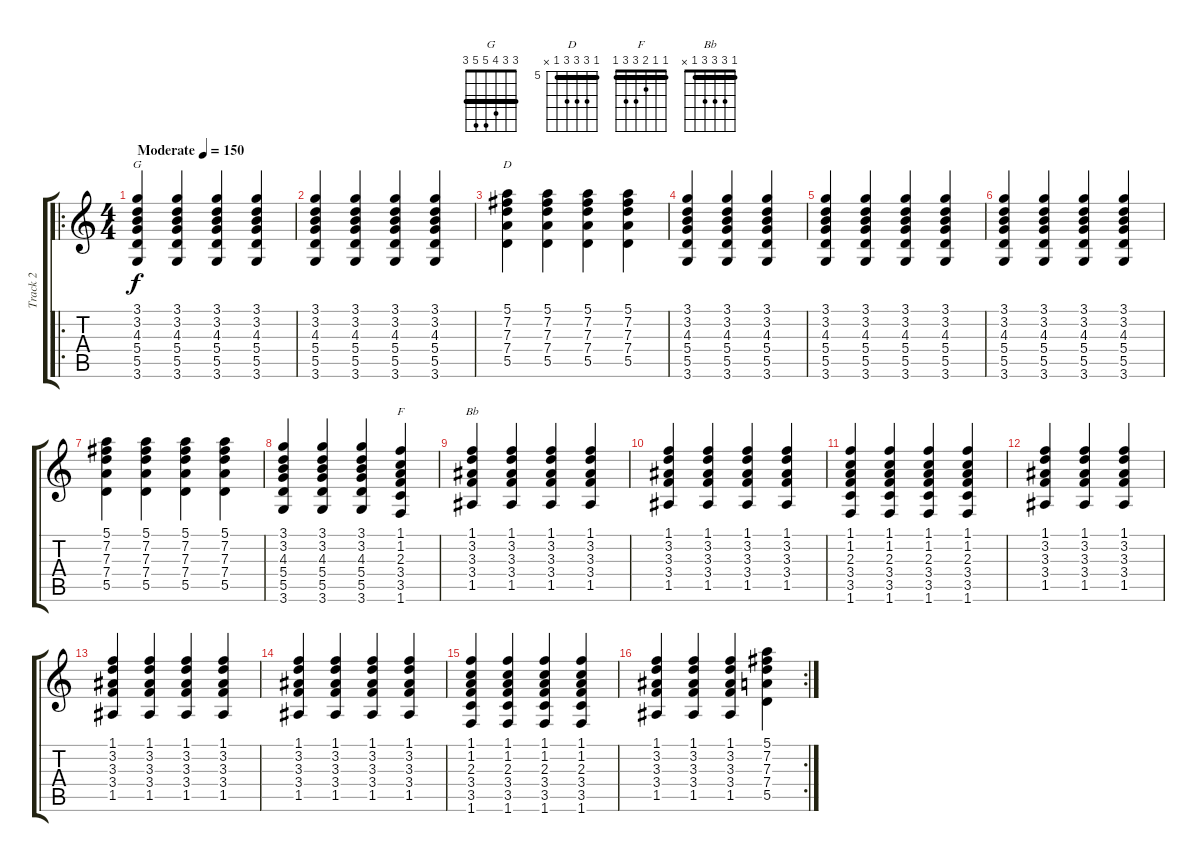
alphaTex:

\track ("Track 2" "Track 2") {instrument acousticguitarnylon}
\staff {score tabs}
\tuning (E4 B3 G3 D3 A2 E2) {hide}
\chord ("G" 3 3 4 5 5 3) {barre 3}
\chord ("D" 5 7 7 7 5 x) {firstfret 5 barre 5}
\chord ("F" 1 1 2 3 3 1) {barre 1}
\chord ("Bb" 1 3 3 3 1 x) {barre 1}
\ro
\ts (4 4)
\tempo (150 "Moderate")
\clef g2
\ks c
(3.1 3.2 4.3 5.4 5.5 3.6).4{ch "G" dy f instrument acousticguitarnylon} (3.1 3.2 4.3 5.4 5.5 3.6).4 (3.1 3.2 4.3 5.4 5.5 3.6).4 (3.1 3.2 4.3 5.4 5.5 3.6).4 |
(3.1 3.2 4.3 5.4 5.5 3.6).4 (3.1 3.2 4.3 5.4 5.5 3.6).4 (3.1 3.2 4.3 5.4 5.5 3.6).4 (3.1 3.2 4.3 5.4 5.5 3.6).4 |
(5.1 7.2 7.3 7.4 5.5).4{ch "D"} (5.1 7.2 7.3 7.4 5.5).4 (5.1 7.2 7.3 7.4 5.5).4 (5.1 7.2 7.3 7.4 5.5).4 |
(3.1 3.2 4.3 5.4 5.5 3.6).4 (3.1 3.2 4.3 5.4 5.5 3.6).4 (3.1 3.2 4.3 5.4 5.5 3.6).4 |
(3.1 3.2 4.3 5.4 5.5 3.6).4 (3.1 3.2 4.3 5.4 5.5 3.6).4 (3.1 3.2 4.3 5.4 5.5 3.6).4 (3.1 3.2 4.3 5.4 5.5 3.6).4 |
(3.1 3.2 4.3 5.4 5.5 3.6).4 (3.1 3.2 4.3 5.4 5.5 3.6).4 (3.1 3.2 4.3 5.4 5.5 3.6).4 (3.1 3.2 4.3 5.4 5.5 3.6).4 |
(5.1 7.2 7.3 7.4 5.5).4 (5.1 7.2 7.3 7.4 5.5).4 (5.1 7.2 7.3 7.4 5.5).4 (5.1 7.2 7.3 7.4 5.5).4 |
(3.1 3.2 4.3 5.4 5.5 3.6).4 (3.1 3.2 4.3 5.4 5.5 3.6).4 (3.1 3.2 4.3 5.4 5.5 3.6).4 (1.1 1.2 2.3 3.4 3.5 1.6).4{ch "F"} |
(1.1 3.2 3.3 3.4 1.5).4{ch "Bb"} (1.1 3.2 3.3 3.4 1.5).4 (1.1 3.2 3.3 3.4 1.5).4 (1.1 3.2 3.3 3.4 1.5).4 |
(1.1 3.2 3.3 3.4 1.5).4 (1.1 3.2 3.3 3.4 1.5).4 (1.1 3.2 3.3 3.4 1.5).4 (1.1 3.2 3.3 3.4 1.5).4 |
(1.1 1.2 2.3 3.4 3.5 1.6).4 (1.1 1.2 2.3 3.4 3.5 1.6).4 (1.1 1.2 2.3 3.4 3.5 1.6).4 (1.1 1.2 2.3 3.4 3.5 1.6).4 |
(1.1 3.2 3.3 3.4 1.5).4 (1.1 3.2 3.3 3.4 1.5).4 (1.1 3.2 3.3 3.4 1.5).4 |
(1.1 3.2 3.3 3.4 1.5).4 (1.1 3.2 3.3 3.4 1.5).4 (1.1 3.2 3.3 3.4 1.5).4 (1.1 3.2 3.3 3.4 1.5).4 |
(1.1 3.2 3.3 3.4 1.5).4 (1.1 3.2 3.3 3.4 1.5).4 (1.1 3.2 3.3 3.4 1.5).4 (1.1 3.2 3.3 3.4 1.5).4 |
(1.1 1.2 2.3 3.4 3.5 1.6).4 (1.1 1.2 2.3 3.4 3.5 1.6).4 (1.1 1.2 2.3 3.4 3.5 1.6).4 (1.1 1.2 2.3 3.4 3.5 1.6).4 |
\rc 2
(1.1 3.2 3.3 3.4 1.5).4 (1.1 3.2 3.3 3.4 1.5).4 (1.1 3.2 3.3 3.4 1.5).4 (5.1 7.2 7.3 7.4 5.5).4
